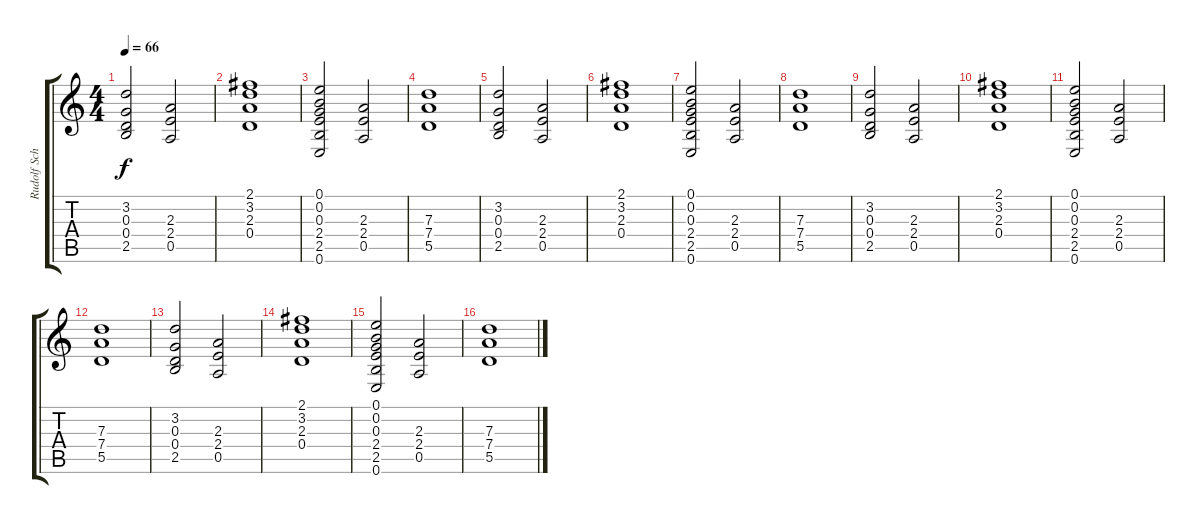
\track ("Rudolf Schenker" "Rudolf Sch") {instrument distortionguitar}
\staff {score tabs}
\tuning (E4 B3 G3 D3 A2 E2) {hide}
\ts (4 4)
\tempo 66
\clef g2
\ks c
(3.2 0.3 0.4 2.5).2{dy f} (2.3 2.4 0.5).2 |
(2.1 3.2 2.3 0.4).1 |
(0.1 0.2 0.3 2.4 2.5 0.6).2 (2.3 2.4 0.5).2 |
(7.3 7.4 5.5).1 |
(3.2 0.3 0.4 2.5).2 (2.3 2.4 0.5).2 |
(2.1 3.2 2.3 0.4).1 |
(0.1 0.2 0.3 2.4 2.5 0.6).2 (2.3 2.4 0.5).2 |
(7.3 7.4 5.5).1 |
(3.2 0.3 0.4 2.5).2 (2.3 2.4 0.5).2 |
(2.1 3.2 2.3 0.4).1 |
(0.1 0.2 0.3 2.4 2.5 0.6).2 (2.3 2.4 0.5).2 |
(7.3 7.4 5.5).1 |
(3.2 0.3 0.4 2.5).2 (2.3 2.4 0.5).2 |
(2.1 3.2 2.3 0.4).1 |
(0.1 0.2 0.3 2.4 2.5 0.6).2 (2.3 2.4 0.5).2 |
(7.3 7.4 5.5).1
